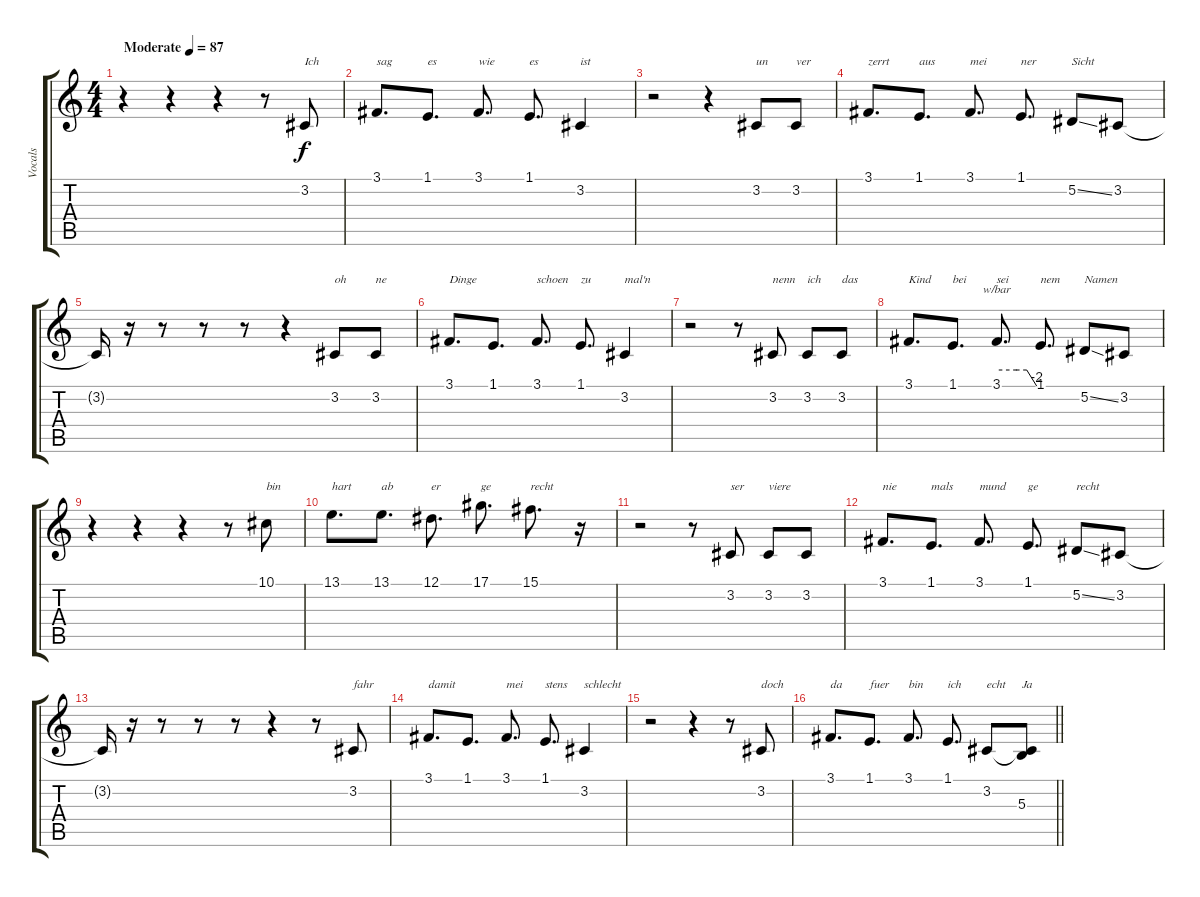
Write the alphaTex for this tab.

\track ("Vocals" "Vocals") {instrument violin}
\staff {score tabs}
\tuning (Eb4 Bb3 Gb3 Db3 Ab2 Db2) {hide}
\ts (4 4)
\tempo (87 "Moderate")
\clef g2
\ks c
r.4{dy f instrument violin} r.4 r.4 r.8 3.2.8{txt "Ich"} |
3.1.8{d txt "sag"} 1.1.8{d txt "es"} 3.1.8{d txt "wie"} 1.1.8{d txt "es"} 3.2.4{txt "ist"} |
r.2 r.4 3.2.8{txt "un"} 3.2.8{txt "ver"} |
3.1.8{d txt "zerrt"} 1.1.8{d txt "aus"} 3.1.8{d txt "mei"} 1.1.8{d txt "ner"} 5.2{ss}.8{txt "Sicht"} 3.2.8 |
3.2{t}.16 r.16 r.8 r.8 r.8 r.4 3.2.8{txt "oh"} 3.2.8{txt "ne"} |
3.1.8{d txt "Dinge"} 1.1.8{d} 3.1.8{d txt "schoen"} 1.1.8{d txt "zu"} 3.2.4{txt "mal'n"} |
r.2 r.8 3.2.8{txt "nenn"} 3.2.8{txt "ich"} 3.2.8{txt "das"} |
3.1.8{d txt "Kind"} 1.1.8{d txt "bei"} 3.1.8{d tbe (custom default 0 0 30 0 45 0 60 -8) txt "sei"} 1.1.8{d txt "nem"} 5.2{ss}.8{txt "Namen"} 3.2.8 |
r.4 r.4 r.4 r.8 10.1.8{txt "bin"} |
13.1.8{d txt "hart"} 13.1.8{d txt "ab"} 12.1.8{d txt "er"} 17.1.8{d txt "ge"} 15.1.8{d txt "recht"} r.16 |
r.2 r.8 3.2.8{txt "ser"} 3.2.8{txt "viere"} 3.2.8 |
3.1.8{d txt "nie"} 1.1.8{d txt "mals"} 3.1.8{d txt "mund"} 1.1.8{d txt "ge"} 5.2{ss}.8{txt "recht"} 3.2.8 |
3.2{t}.16 r.16 r.8 r.8 r.8 r.4 r.8 3.2.8{txt "fahr"} |
3.1.8{d txt "damit"} 1.1.8{d} 3.1.8{d txt "mei"} 1.1.8{d txt "stens"} 3.2.4{txt "schlecht"} |
r.2 r.4 r.8 3.2.8{txt "doch"} |
\barLineRight lightlight
3.1.8{d txt "da"} 1.1.8{d txt "fuer"} 3.1.8{d txt "bin"} 1.1.8{d txt "ich"} 3.2.8{txt "echt"} (3.2{t} 5.3).8{txt "Ja"}
